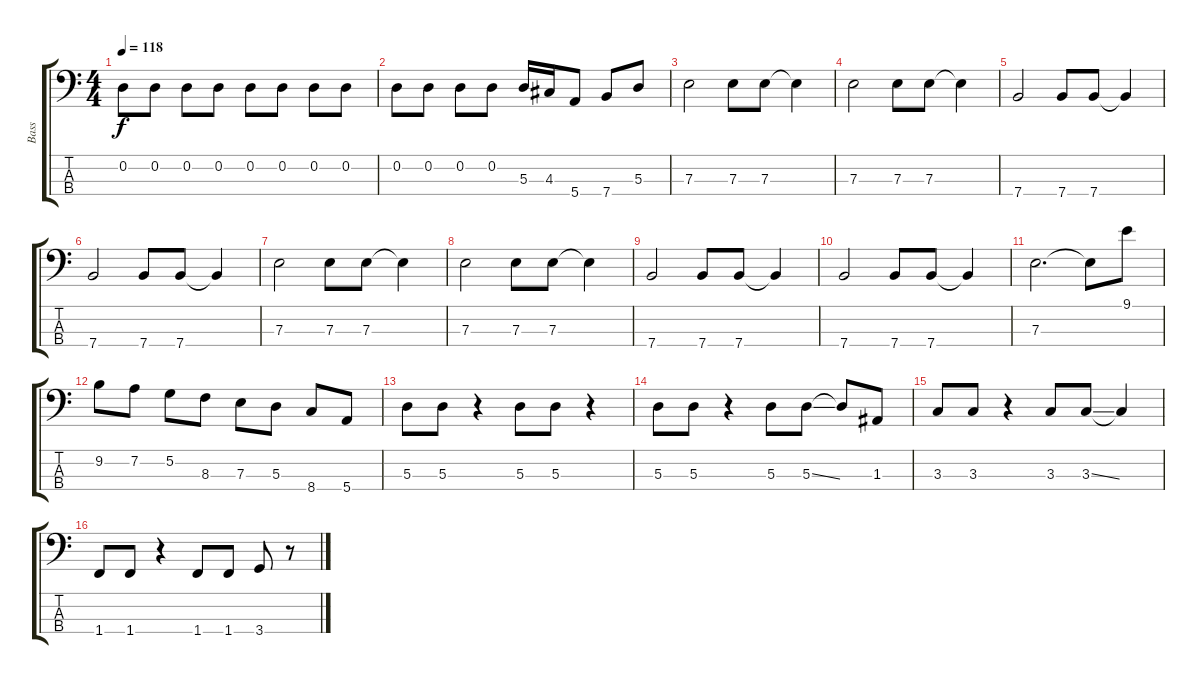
\track ("Bass" "Bass") {instrument electricbassfinger}
\staff {score tabs}
\tuning (G2 D2 A1 E1) {hide}
\ts (4 4)
\tempo 118
\clef f4
\ks c
0.2.8{dy f} 0.2.8 0.2.8 0.2.8 0.2.8 0.2.8 0.2.8 0.2.8 |
0.2.8 0.2.8 0.2.8 0.2.8 5.3.16 4.3.16 5.4.8 7.4.8 5.3.8 |
7.3.2 7.3.8 7.3.8 7.3{t}.4 |
7.3.2 7.3.8 7.3.8 7.3{t}.4 |
7.4.2 7.4.8 7.4.8 7.4{t}.4 |
7.4.2 7.4.8 7.4.8 7.4{t}.4 |
7.3.2 7.3.8 7.3.8 7.3{t}.4 |
7.3.2 7.3.8 7.3.8 7.3{t}.4 |
7.4.2 7.4.8 7.4.8 7.4{t}.4 |
7.4.2 7.4.8 7.4.8 7.4{t}.4 |
7.3.2{d} 7.3{t}.8 9.1.8 |
9.2.8 7.2.8 5.2.8 8.3.8 7.3.8 5.3.8 8.4.8 5.4.8 |
5.3.8 5.3.8 r.4 5.3.8 5.3.8 r.4 |
5.3.8 5.3.8 r.4 5.3.8 5.3{ss}.8 5.3{t}.8 1.3.8 |
3.3.8 3.3.8 r.4 3.3.8 3.3{ss}.8 3.3{t}.4 |
1.4.8 1.4.8 r.4 1.4.8 1.4.8 3.4.8 r.8
